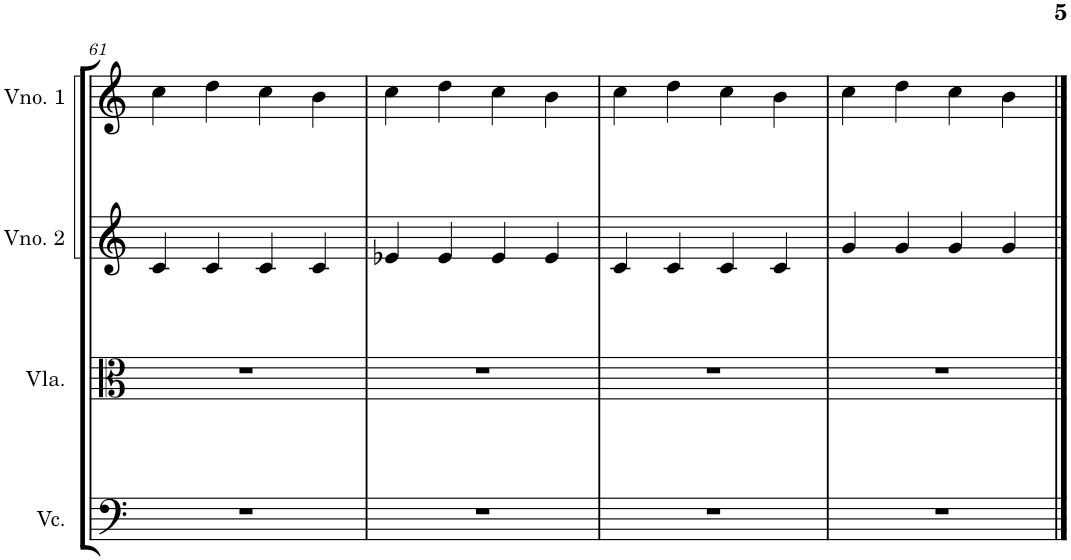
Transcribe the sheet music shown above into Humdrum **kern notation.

**kern	**kern	**kern	**kern
*part4	*part3	*part2	*part1
*staff4	*staff3	*staff2	*staff1
*I"Violoncelo	*I"Viola	*I"Violino 2	*I"Violino 1
*I'Vc.	*I'Vla.	*I'Vno. 2	*I'Vno. 1
!!LO:PB:g=z
*clefF4	*clefC3	*clefG2	*clefG2
*k[]	*k[]	*k[]	*k[]
*M4/4	*M4/4	*M4/4	*M4/4
=61	=61	=61	=61
1r	1r	4c/	4cc\
.	.	4c/	4dd\
.	.	4c/	4cc\
.	.	4c/	4b\
=62	=62	=62	=62
1r	1r	4e-X/	4cc\
.	.	4e-/	4dd\
.	.	4e-/	4cc\
.	.	4e-/	4b\
=63	=63	=63	=63
1r	1r	4c/	4cc\
.	.	4c/	4dd\
.	.	4c/	4cc\
.	.	4c/	4b\
=64	=64	=64	=64
1r	1r	4g/	4cc\
.	.	4g/	4dd\
.	.	4g/	4cc\
.	.	4g/	4b\
==	==	==	==
*-	*-	*-	*-
